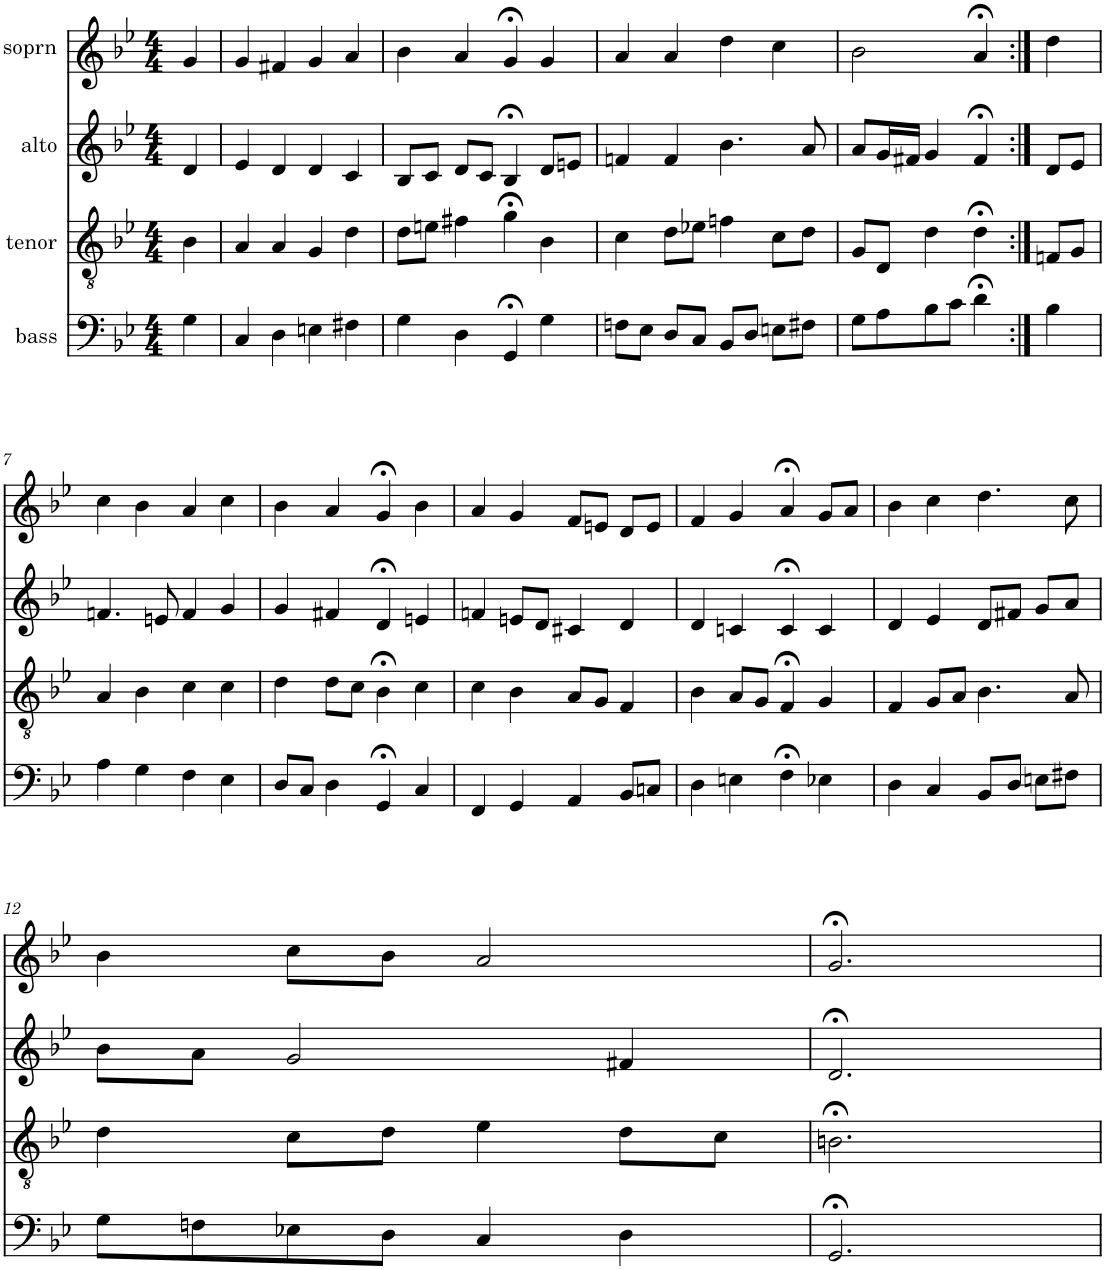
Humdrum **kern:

**kern	**kern	**kern	**kern
*part4	*part3	*part2	*part1
*staff4	*staff3	*staff2	*staff1
*I"bass	*I"tenor	*I"alto	*I"soprn
*clefF4	*clefGv2	*clefG2	*clefG2
*k[b-e-]	*k[b-e-]	*k[b-e-]	*k[b-e-]
*g:	*g:	*g:	*g:
*M4/4	*M4/4	*M4/4	*M4/4
=1	=1	=1	=1
4G\	4B-\	4d/	4g/
=2	=2	=2	=2
4C/	4A/	4e-/	4g/
4D\	4A/	4d/	4f#X/
4En\	4G/	4d/	4g/
4F#X\	4d\	4c/	4a/
=3	=3	=3	=3
4G\	8d\L	8B-/L	4b-\
.	8en\J	8c/J	.
4D\	4f#X\	8d/L	4a/
.	.	8c/J	.
4GG;</	4g;<\	4B-;</	4g;</
4G\	4B-\	8d/L	4g/
.	.	8en/J	.
=4	=4	=4	=4
8Fn\L	4c\	4fn/	4a/
8E-\J	.	.	.
8D/L	8d\L	4f/	4a/
8C/J	8e-X\J	.	.
8BB-/L	4fn\	4.b-\	4dd\
8D/J	.	.	.
8En\L	8c\L	.	4cc\
8F#X\J	8d\J	8a/	.
=5	=5	=5	=5
8G\L	8G/L	8a/L	2b-\
8A\	8D/J	16g/L	.
.	.	16f#X/JJ	.
8B-\	4d\	4g/	.
8c\J	.	.	.
4d;<\	4d;<\	4f#;</	4a;</
=6:|!	=6:|!	=6:|!	=6:|!
4B-\	8Fn/L	8d/L	4dd\
.	8G/J	8e-/J	.
!!LO:LB:g=z
=7	=7	=7	=7
4A\	4A/	4.fn/	4cc\
4G\	4B-\	.	4b-\
.	.	8en/	.
4F\	4c\	4f/	4a/
4E-\	4c\	4g/	4cc\
=8	=8	=8	=8
8D/L	4d\	4g/	4b-\
8C/J	.	.	.
4D\	8d\L	4f#X/	4a/
.	8c\J	.	.
4GG;</	4B-;<\	4d;</	4g;</
4C/	4c\	4en/	4b-\
=9	=9	=9	=9
4FF/	4c\	4fn/	4a/
4GG/	4B-\	8en/L	4g/
.	.	8d/J	.
4AA/	8A/L	4c#X/	8f/L
.	8G/J	.	8en/J
8BB-/L	4F/	4d/	8d/L
8Cn/J	.	.	8e/J
=10	=10	=10	=10
4D\	4B-\	4d/	4f/
4En\	8A/L	4cn/	4g/
.	8G/J	.	.
4F;<\	4F;</	4c;</	4a;</
4E-X\	4G/	4c/	8g/L
.	.	.	8a/J
=11	=11	=11	=11
4D\	4F/	4d/	4b-\
4C/	8G/L	4e-/	4cc\
.	8A/J	.	.
8BB-/L	4.B-\	8d/L	4.dd\
8D/J	.	8f#X/J	.
8En\L	.	8g/L	.
8F#X\J	8A/	8a/J	8cc\
!!LO:LB:g=z
=12	=12	=12	=12
8G\L	4d\	8b-\L	4b-\
8Fn\	.	8a\J	.
8E-X\	8c\L	2g/	8cc\L
8D\J	8d\J	.	8b-\J
4C/	4e-\	.	2a/
4D\	8d\L	4f#X/	.
.	8c\J	.	.
=13	=13	=13	=13
2.GG;</	2.Bn;<\	2.d;</	2.g;</
=	=	=	=
*-	*-	*-	*-
